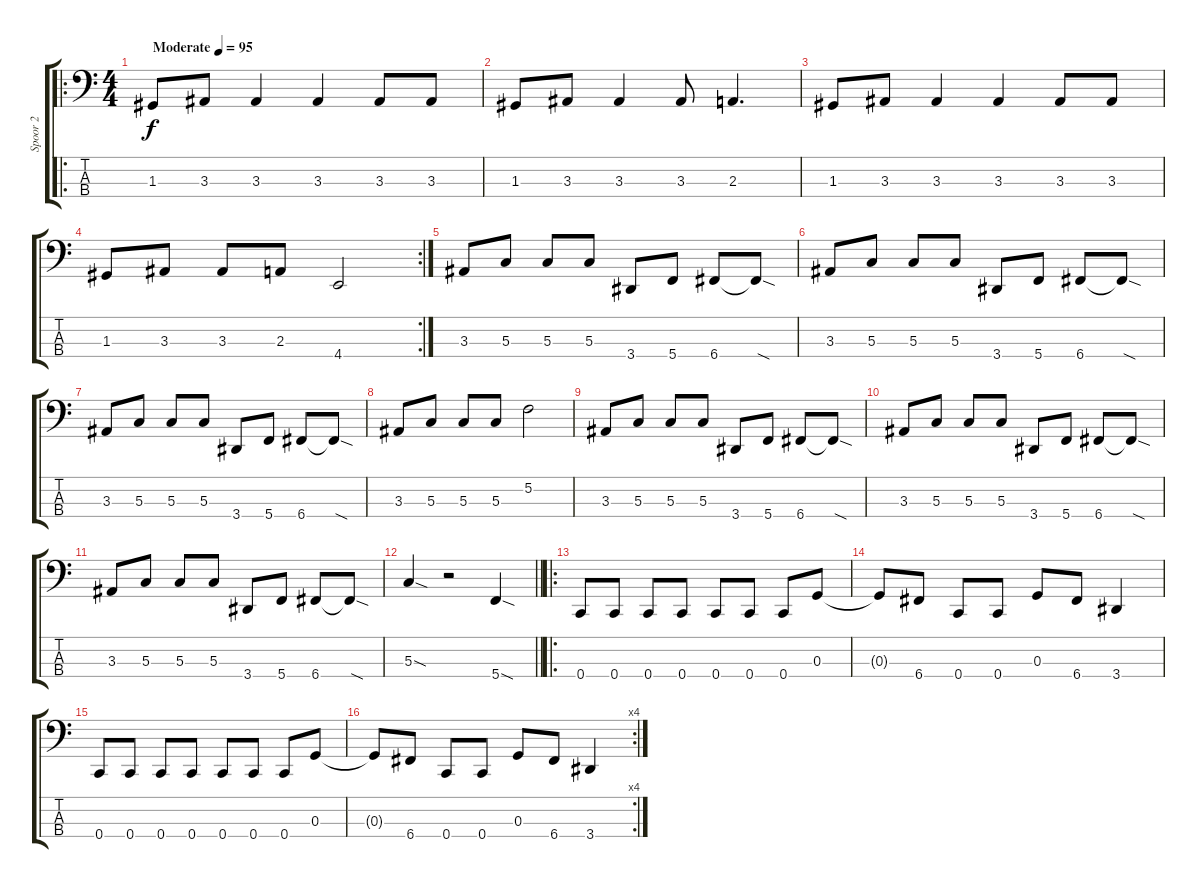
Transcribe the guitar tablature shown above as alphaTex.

\track ("Spoor 2" "Spoor 2") {instrument electricbassfinger}
\staff {score tabs}
\tuning (F2 C2 G1 C1) {hide}
\ro
\ts (4 4)
\tempo (95 "Moderate")
\clef f4
\ks c
1.3.8{dy f instrument electricbassfinger} 3.3.8 3.3.4 3.3.4 3.3.8 3.3.8 |
1.3.8 3.3.8 3.3.4 3.3.8 2.3.4{d} |
1.3.8 3.3.8 3.3.4 3.3.4 3.3.8 3.3.8 |
\rc 2
1.3.8 3.3.8 3.3.8 2.3.8 4.4.2 |
3.3.8 5.3.8 5.3.8 5.3.8 3.4.8 5.4.8 6.4.8 6.4{sod t}.8 |
3.3.8 5.3.8 5.3.8 5.3.8 3.4.8 5.4.8 6.4.8 6.4{sod t}.8 |
3.3.8 5.3.8 5.3.8 5.3.8 3.4.8 5.4.8 6.4.8 6.4{sod t}.8 |
3.3.8 5.3.8 5.3.8 5.3.8 5.2.2 |
3.3.8 5.3.8 5.3.8 5.3.8 3.4.8 5.4.8 6.4.8 6.4{sod t}.8 |
3.3.8 5.3.8 5.3.8 5.3.8 3.4.8 5.4.8 6.4.8 6.4{sod t}.8 |
3.3.8 5.3.8 5.3.8 5.3.8 3.4.8 5.4.8 6.4.8 6.4{sod t}.8 |
\barLineRight lightlight
5.3{sod}.4 r.2 5.4{sod}.4 |
\ro
0.4.8 0.4.8 0.4.8 0.4.8 0.4.8 0.4.8 0.4.8 0.3.8 |
0.3{t}.8 6.4.8 0.4.8 0.4.8 0.3.8 6.4.8 3.4.4 |
0.4.8 0.4.8 0.4.8 0.4.8 0.4.8 0.4.8 0.4.8 0.3.8 |
\rc 4
0.3{t}.8 6.4.8 0.4.8 0.4.8 0.3.8 6.4.8 3.4.4
